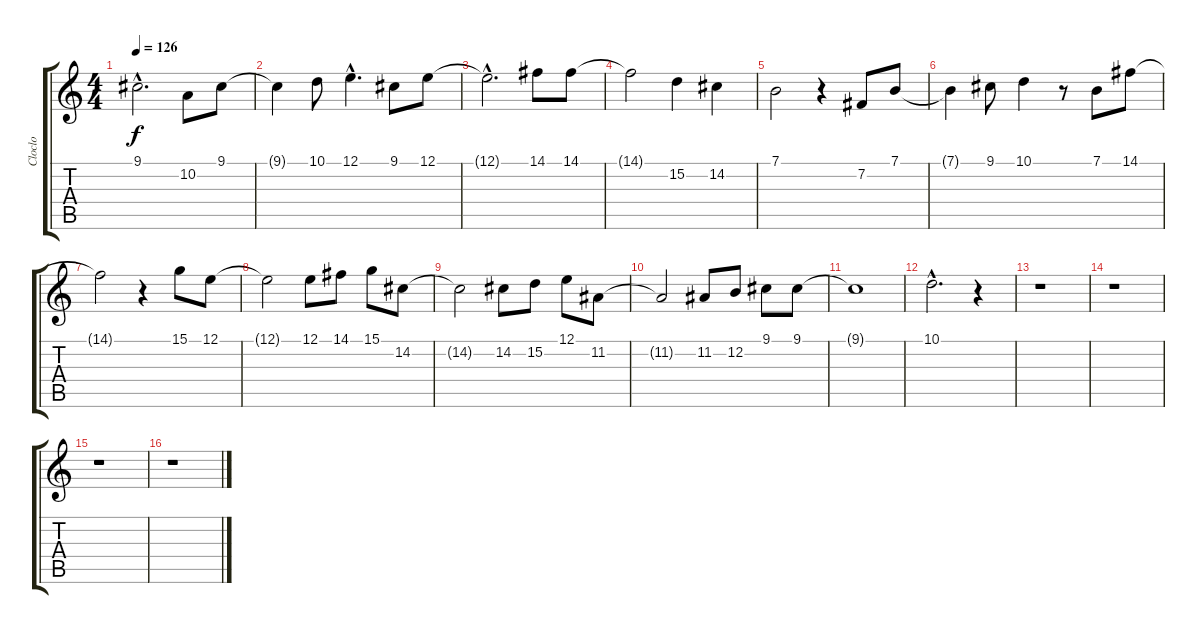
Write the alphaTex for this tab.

\track ("Cloclo" "Cloclo") {instrument altosax}
\staff {score tabs}
\tuning (E4 B3 G3 D3 A2 E2) {hide}
\ts (4 4)
\tempo 126
\clef g2
\ks c
9.1{hac}.2{d dy f} 10.2.8 9.1.8 |
9.1{t}.4 10.1.8 12.1{hac}.4{d} 9.1.8 12.1.8 |
12.1{hac t}.2{d} 14.1.8 14.1.8 |
14.1{t}.2 15.2.4 14.2.4 |
7.1.2 r.4 7.2.8 7.1.8 |
7.1{t}.4 9.1.8 10.1.4 r.8 7.1.8 14.1.8 |
14.1{t}.2 r.4 15.1.8 12.1.8 |
12.1{t}.2 12.1.8 14.1.8 15.1.8 14.2.8 |
14.2{t}.2 14.2.8 15.2.8 12.1.8 11.2.8 |
11.2{t}.2 11.2.8 12.2.8 9.1.8 9.1.8 |
9.1{t}.1 |
10.1{hac}.2{d} r.4 |
r.1 |
r.1 |
r.1 |
r.1
